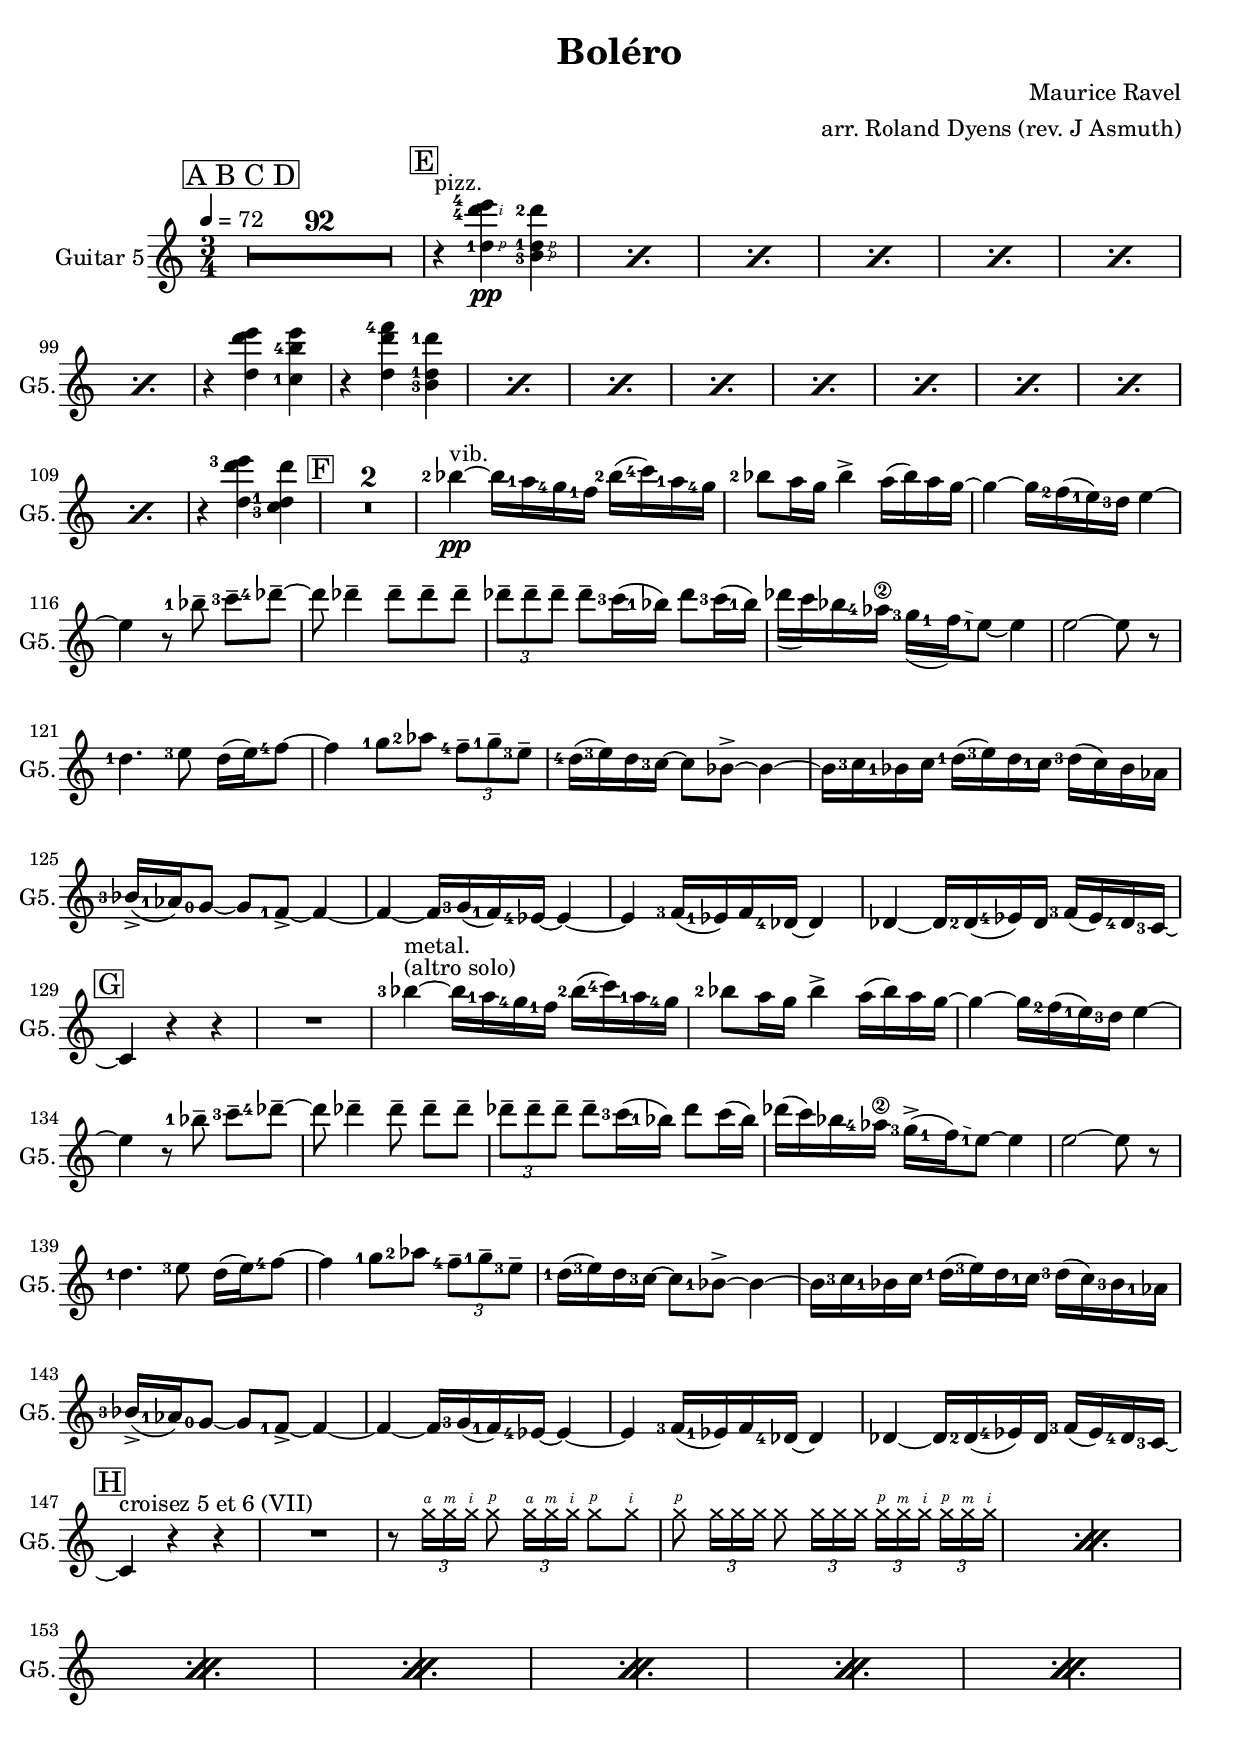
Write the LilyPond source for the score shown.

\version "2.24.1"

\include "common.ly"

\header {
  title = "Boléro"
  composer = "Maurice Ravel"
  arranger = "arr. Roland Dyens (rev. J Asmuth)"
  
}

dn={g''16}
da={g''16\RHa}
dm={g''16\RHm}
di={g''16\RHi}
dp={g''16\RHp}
ldn={g''8}
lda={g''8\RHa}
ldm={g''8\RHm}
ldi={g''8\RHi}
ldp={g''8\RHp}

\score {
  \compressMMRests <<
    \new Staff \with {
      \consists "Span_arpeggio_engraver"
      instrumentName = #"Guitar 5"
      shortInstrumentName = #"G5."
    } {
      \set fingeringOrientations = #'(left)
      \set stringNumberOrientations = #'(up)
      
      \tempo 4=72
      
      \time 3/4
      
      \mark \markup {\box"A B C D"}
      R2.*92 |
      
      \mark \markup \box "E"
      \repeat percent 7	{
        r4^"pizz." <d''-1\RHp d'''-4\RHi e'''-4>_\pp <b'-3\RHp d''-1\RHp d'''-2> |
      }
      r4 <d'' d''' e'''> <c''-1 b''-4 e'''> |
      \repeat percent 9 {
        r4 <d'' d''' f'''-4> <b'-3 d''-1 d'''-1> |
      }
      r4 <d'' d''' e'''-3> <c''-3 d''-1 d'''> |
      
      \mark \markup \box "F"
      R2.*2
      <bes''-2>4^"vib."_\pp~ bes''16 <a''-1> <g''-4> <f''-1> <bes''-2>( <c'''-4>) <a''-1> <g''-4> |
      <bes''-2>8 a''16 g'' bes''4-> a''16( bes'') a'' g''~ |
      g''4~g''16 <f''-2>( <e''-1>) <d''-3> e''4~ |
      e''4 r8 <bes''-1--> <c'''-3-->[ <des'''-4-->~] |
      des'''8 <des'''-->4 <des'''-->8 <des'''--> <des'''--> |
      \tuplet 3/2 { <des'''-->8 <des'''--> <des'''--> } <des'''-->8 <c'''-3>16( <bes''-1>) des'''8 <c'''-3>16( <bes''-1>) |
      <<
        \new Voice { \voiceTwo
          \set fingeringOrientations = #'(left)
          des'''16( c''') bes'' <aes''-4\2> <g''-3>( <f''-1>) <e''-1>8~ e''4 |
        }
        \new Voice {\voiceOne
          \hideNotes
          s4 s16 a''16 \glissando g''8 s4 |
          \unHideNotes
        }
      >>
      e''2~ e''8 r8 |
      <d''-1>4. <e''-3>8 d''16( e'') <f''-4>8~ |
      f''4 <g''-1>8 <aes''-2> \tuplet 3/2 {<f''-4--> <g''-1--> <e''-3-->} |
      <d''-4>16( <e''-3>) d'' <c''-3>~ c''8 bes'->~ bes'4~ |
      bes'16 <c''-3> <bes'-1> c'' <d''-1>( <e''-3>) d'' <c''-1> <d''-3>( c'') bes' aes' |
      <bes'-3>16->( <aes'-1>) <g'-0>8~ g'8 <f'-1>->~ f'4~ |
      f'4~ f'16 <g'-3>( <f'-1>) <ees'-4>~ ees'4~ |
      ees'4 <f'-3>16( <ees'-1>) f' <des'-4>~ des'4 |
      des'4~ des'16 <des'-2>16( <ees'-4>) des' <f'-3>( ees') <des'-4> <c'-3>~ |
      
      \mark \markup \box "G"
      c'4 r r |
      R2.*1 
      <bes''-3>4~^"(altro solo)"^"metal." bes''16 <a''-1> <g''-4> <f''-1> <bes''-2>( <c'''-4>) <a''-1> <g''-4> |
      <bes''-2>8 a''16 g'' bes''4-> a''16( bes'') a'' g''~|
      g''4~ g''16 <f''-2>( <e''-1>) <d''-3> e''4~ |
      e''4 r8 <bes''-1-->8 <c'''-3-->[ <des'''-4-->~] |
      des'''8 des'''4-- des'''8-- des'''--[ des'''--] |
      \tuplet 3/2 {des'''8-- des'''8-- des'''8--} des'''8-- <c'''-3>16( <bes''-1>) des'''8 c'''16( bes'') |
      <<
        \new Voice {
          \set fingeringOrientations = #'(left)
          des'''16( c''') bes'' <aes''-4\2> <g''-3>->( <f''-1>) <e''-1>8~ e''4~ |
      
        }
        \new Voice {\voiceOne
          \hideNotes
          s4 s16 a''16 \glissando g''8 s4 |
          \unHideNotes
        }
      >>
      e''2~ e''8 r8 |
      <d''-1>4. <e''-3>8 d''16( e'') <f''-4>8~ |
      f''4 <g''-1>8 <aes''-2> \tuplet 3/2 {<f''-4-->8 <g''-1--> <e''-3-->} |
      <d''-1>16( <e''-3>) d'' <c''-3>~ c''8 <bes'-1>->~ bes'4~ |
      bes'16 <c''-3> <bes'-1> c'' <d''-1>( <e''-3>) d'' <c''-1> <d''-3>( c'') <bes'-3> <aes'-1> |
      <bes'-3>16_>( <aes'-1>) <g'-0>8~ g' <f'-1>_>~ f'4~ |
      f'4~ f'16 <g'-3>( <f'-1>) <ees'-4>~ ees'4~ |
      ees'4 <f'-3>16( <ees'-1>) f' <des'-4>~ des'4 |
      des'4~ des'16 <des'-2>( <ees'-4>) des' <f'-3>( ees') <des'-4> <c'-3>~ |
      
      \mark \markup \box "H"
      
      \set strokeFingerOrientations = #'(up)
      c'4^"croisez 5 et 6 (VII)" r r |
      R2.*1 |
      \repeat percent 8 {
        \override NoteHead.style = #'cross
        r8
        \tuplet 3/2 {\da[ \dm \di]}
        \ldp
        \tuplet 3/2 {\da[ \dm \di]}
        \ldp
        \ldi |
        
        \ldp
        \tuplet 3/2 {\dn[ \dn \dn]}
        \ldn
        \tuplet 3/2 {\dn[ \dn \dn]}
        \tuplet 3/2 {\dp[ \dm \di]}
        \tuplet 3/2 {\dp[ \dm \di]} |
        \revert NoteHead.style
      }
    }
  >>
}
